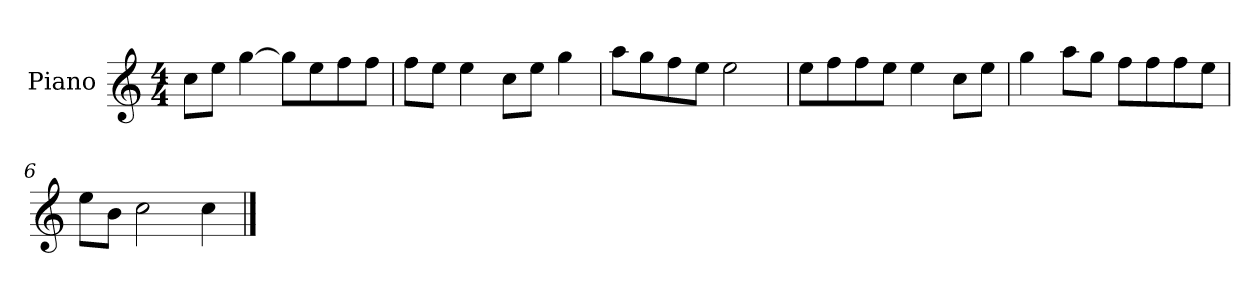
**kern
*part1
*staff1
*I"Piano
*I'P-no
*clefG2
*k[]
*M4/4
*MM90
=1
8cc\L
8ee\J
[4gg\
8gg\L]
8ee\
8ff\
8ff\J
=2
8ff\L
8ee\J
4ee\
8cc\L
8ee\J
4gg\
=3
8aa\L
8gg\
8ff\
8ee\J
2ee\
=4
8ee\L
8ff\
8ff\
8ee\J
4ee\
8cc\L
8ee\J
=5
4gg\
8aa\L
8gg\J
8ff\L
8ff\
8ff\
8ee\J
=6
8ee\L
8b\J
2cc\
4cc\
==
*-
